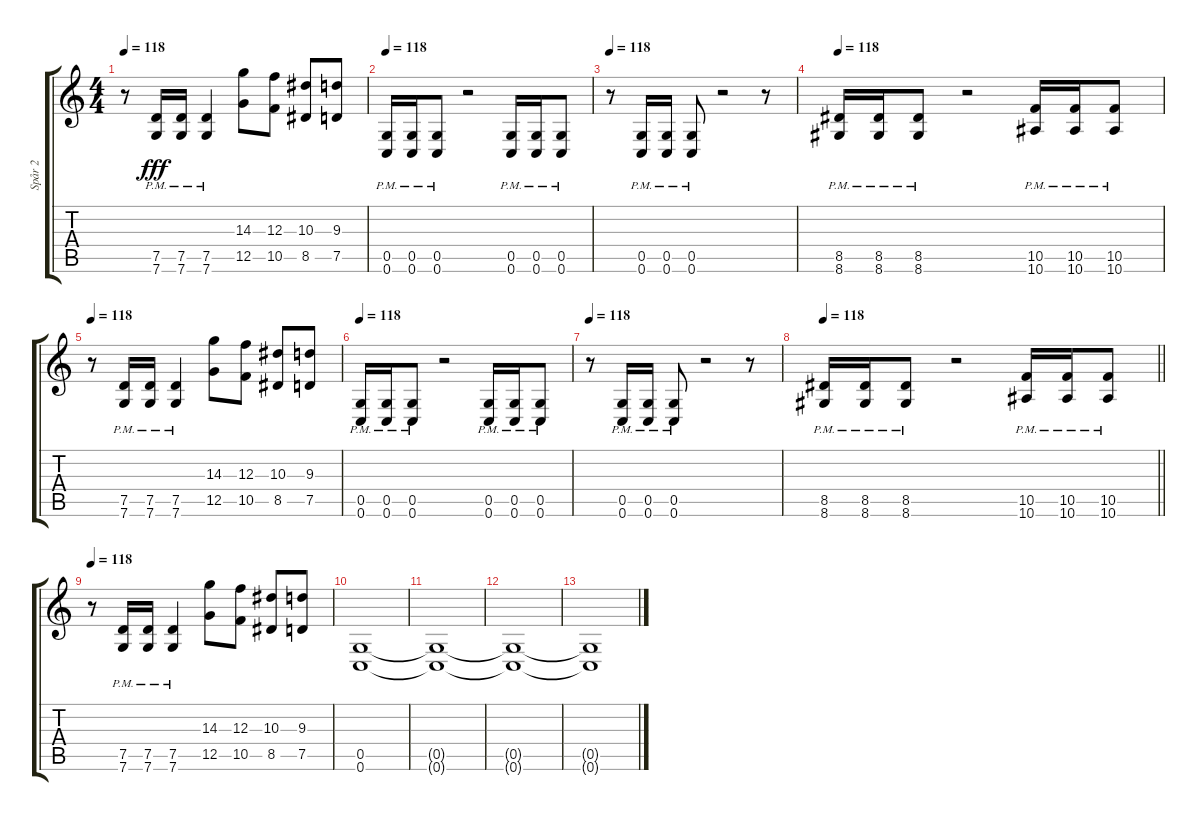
\track ("Spår 2" "Spår 2") {instrument distortionguitar}
\staff {score tabs}
\tuning (D4 A3 F3 C3 G2 C2) {hide}
\ts (4 4)
\tempo 118
\clef g2
\ks c
r.8{dy fff} (7.5{pm} 7.6{pm}).16 (7.5{pm} 7.6{pm}).16 (7.5{pm} 7.6{pm}).4 (14.3 12.5).8 (12.3 10.5).8 (10.3 8.5).8 (9.3 7.5).8 |
\tempo 118
(0.5{pm} 0.6{pm}).16 (0.5{pm} 0.6{pm}).16 (0.5{pm} 0.6{pm}).8 r.2 (0.5{pm} 0.6{pm}).16 (0.5{pm} 0.6{pm}).16 (0.5{pm} 0.6{pm}).8 |
\tempo 118
r.8 (0.5{pm} 0.6{pm}).16 (0.5{pm} 0.6{pm}).16 (0.5{pm} 0.6{pm}).8 r.2 r.8 |
\tempo 118
(8.5{pm} 8.6{pm}).16 (8.5{pm} 8.6{pm}).16 (8.5{pm} 8.6{pm}).8 r.2 (10.5{pm} 10.6{pm}).16 (10.5{pm} 10.6{pm}).16 (10.5{pm} 10.6{pm}).8 |
\tempo 118
r.8 (7.5{pm} 7.6{pm}).16 (7.5{pm} 7.6{pm}).16 (7.5{pm} 7.6{pm}).4 (14.3 12.5).8 (12.3 10.5).8 (10.3 8.5).8 (9.3 7.5).8 |
\tempo 118
(0.5{pm} 0.6{pm}).16 (0.5{pm} 0.6{pm}).16 (0.5{pm} 0.6{pm}).8 r.2 (0.5{pm} 0.6{pm}).16 (0.5{pm} 0.6{pm}).16 (0.5{pm} 0.6{pm}).8 |
\tempo 118
r.8 (0.5{pm} 0.6{pm}).16 (0.5{pm} 0.6{pm}).16 (0.5{pm} 0.6{pm}).8 r.2 r.8 |
\tempo 118
\barLineRight lightlight
(8.5{pm} 8.6{pm}).16 (8.5{pm} 8.6{pm}).16 (8.5{pm} 8.6{pm}).8 r.2 (10.5{pm} 10.6{pm}).16 (10.5{pm} 10.6{pm}).16 (10.5{pm} 10.6{pm}).8 |
\tempo 118
r.8 (7.5{pm} 7.6{pm}).16 (7.5{pm} 7.6{pm}).16 (7.5{pm} 7.6{pm}).4 (14.3 12.5).8 (12.3 10.5).8 (10.3 8.5).8 (9.3 7.5).8 |
(0.5 0.6).1 |
(0.5{t} 0.6{t}).1 |
(0.5{t} 0.6{t}).1 |
(0.5{t} 0.6{t}).1
